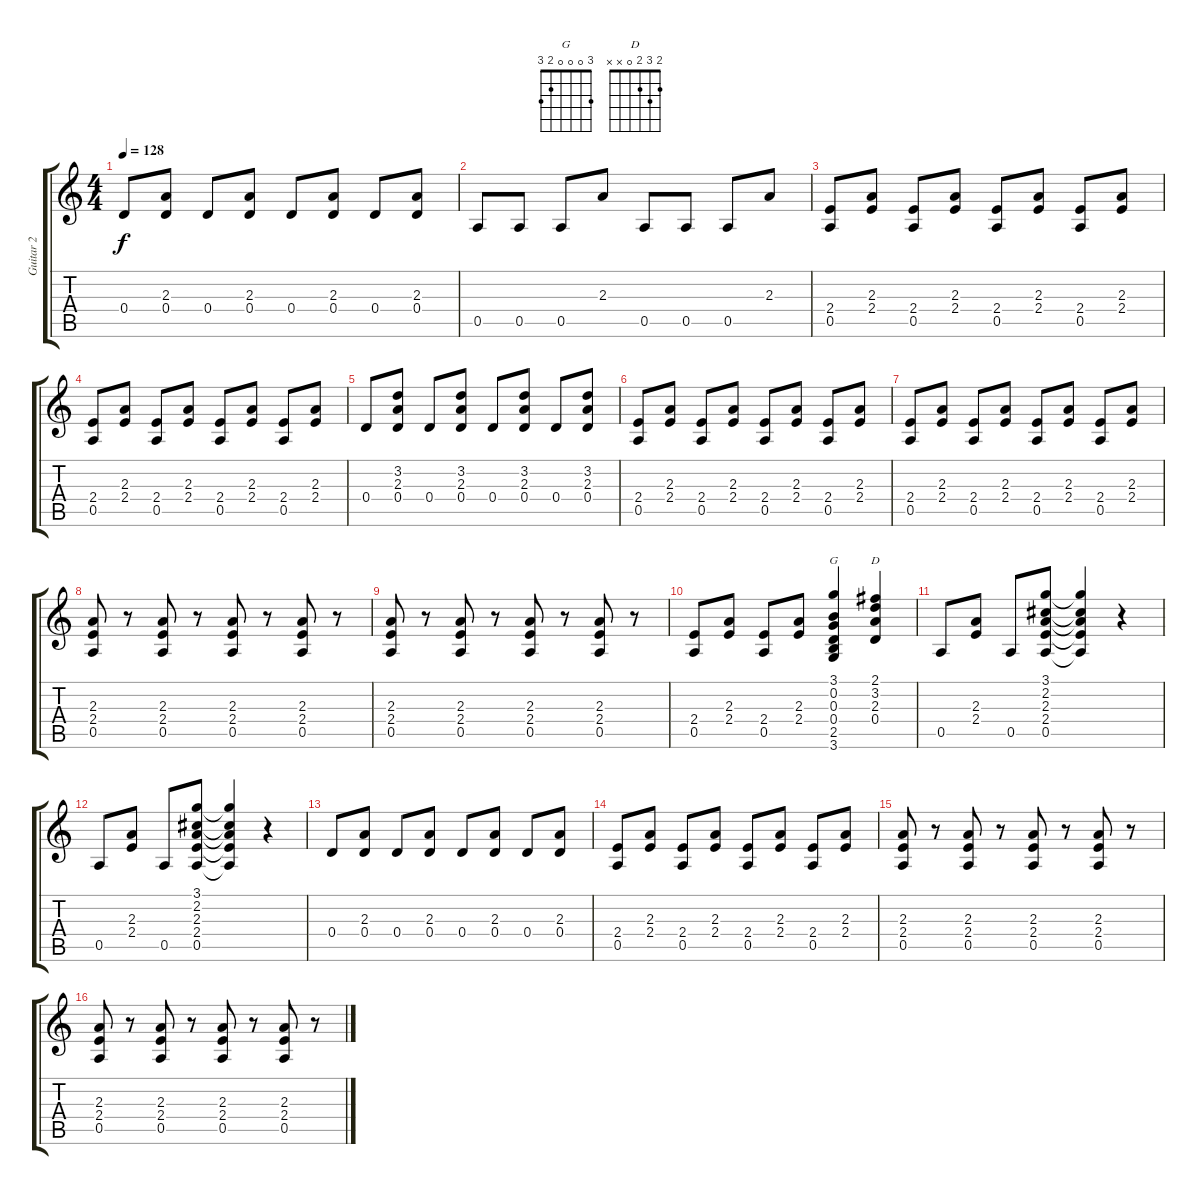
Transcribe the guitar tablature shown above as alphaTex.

\track ("Guitar 2" "Guitar 2") {instrument electricguitarclean}
\staff {score tabs}
\tuning (E4 B3 G3 D3 A2 E2) {hide}
\chord ("G" 3 0 0 0 2 3)
\chord ("D" 2 3 2 0 x x)
\ts (4 4)
\tempo 128
\clef g2
\ks c
0.4.8{dy f} (2.3 0.4).8 0.4.8 (2.3 0.4).8 0.4.8 (2.3 0.4).8 0.4.8 (2.3 0.4).8 |
0.5.8 0.5.8 0.5.8 2.3.8 0.5.8 0.5.8 0.5.8 2.3.8 |
(2.4 0.5).8 (2.3 2.4).8 (2.4 0.5).8 (2.3 2.4).8 (2.4 0.5).8 (2.3 2.4).8 (2.4 0.5).8 (2.3 2.4).8 |
(2.4 0.5).8 (2.3 2.4).8 (2.4 0.5).8 (2.3 2.4).8 (2.4 0.5).8 (2.3 2.4).8 (2.4 0.5).8 (2.3 2.4).8 |
0.4.8 (3.2 2.3 0.4).8 0.4.8 (3.2 2.3 0.4).8 0.4.8 (3.2 2.3 0.4).8 0.4.8 (3.2 2.3 0.4).8 |
(2.4 0.5).8 (2.3 2.4).8 (2.4 0.5).8 (2.3 2.4).8 (2.4 0.5).8 (2.3 2.4).8 (2.4 0.5).8 (2.3 2.4).8 |
(2.4 0.5).8 (2.3 2.4).8 (2.4 0.5).8 (2.3 2.4).8 (2.4 0.5).8 (2.3 2.4).8 (2.4 0.5).8 (2.3 2.4).8 |
(2.3 2.4 0.5).8 r.8 (2.3 2.4 0.5).8 r.8 (2.3 2.4 0.5).8 r.8 (2.3 2.4 0.5).8 r.8 |
(2.3 2.4 0.5).8 r.8 (2.3 2.4 0.5).8 r.8 (2.3 2.4 0.5).8 r.8 (2.3 2.4 0.5).8 r.8 |
(2.4 0.5).8 (2.3 2.4).8 (2.4 0.5).8 (2.3 2.4).8 (3.1 0.2 0.3 0.4 2.5 3.6).4{ch "G"} (2.1 3.2 2.3 0.4).4{ch "D"} |
0.5.8 (2.3 2.4).8 0.5.8 (3.1 2.2 2.3 2.4 0.5).8 (3.1{t} 2.2{t} 2.3{t} 2.4{t} 0.5{t}).4 r.4 |
0.5.8 (2.3 2.4).8 0.5.8 (3.1 2.2 2.3 2.4 0.5).8 (3.1{t} 2.2{t} 2.3{t} 2.4{t} 0.5{t}).4 r.4 |
0.4.8 (2.3 0.4).8 0.4.8 (2.3 0.4).8 0.4.8 (2.3 0.4).8 0.4.8 (2.3 0.4).8 |
(2.4 0.5).8 (2.3 2.4).8 (2.4 0.5).8 (2.3 2.4).8 (2.4 0.5).8 (2.3 2.4).8 (2.4 0.5).8 (2.3 2.4).8 |
(2.3 2.4 0.5).8 r.8 (2.3 2.4 0.5).8 r.8 (2.3 2.4 0.5).8 r.8 (2.3 2.4 0.5).8 r.8 |
(2.3 2.4 0.5).8 r.8 (2.3 2.4 0.5).8 r.8 (2.3 2.4 0.5).8 r.8 (2.3 2.4 0.5).8 r.8
